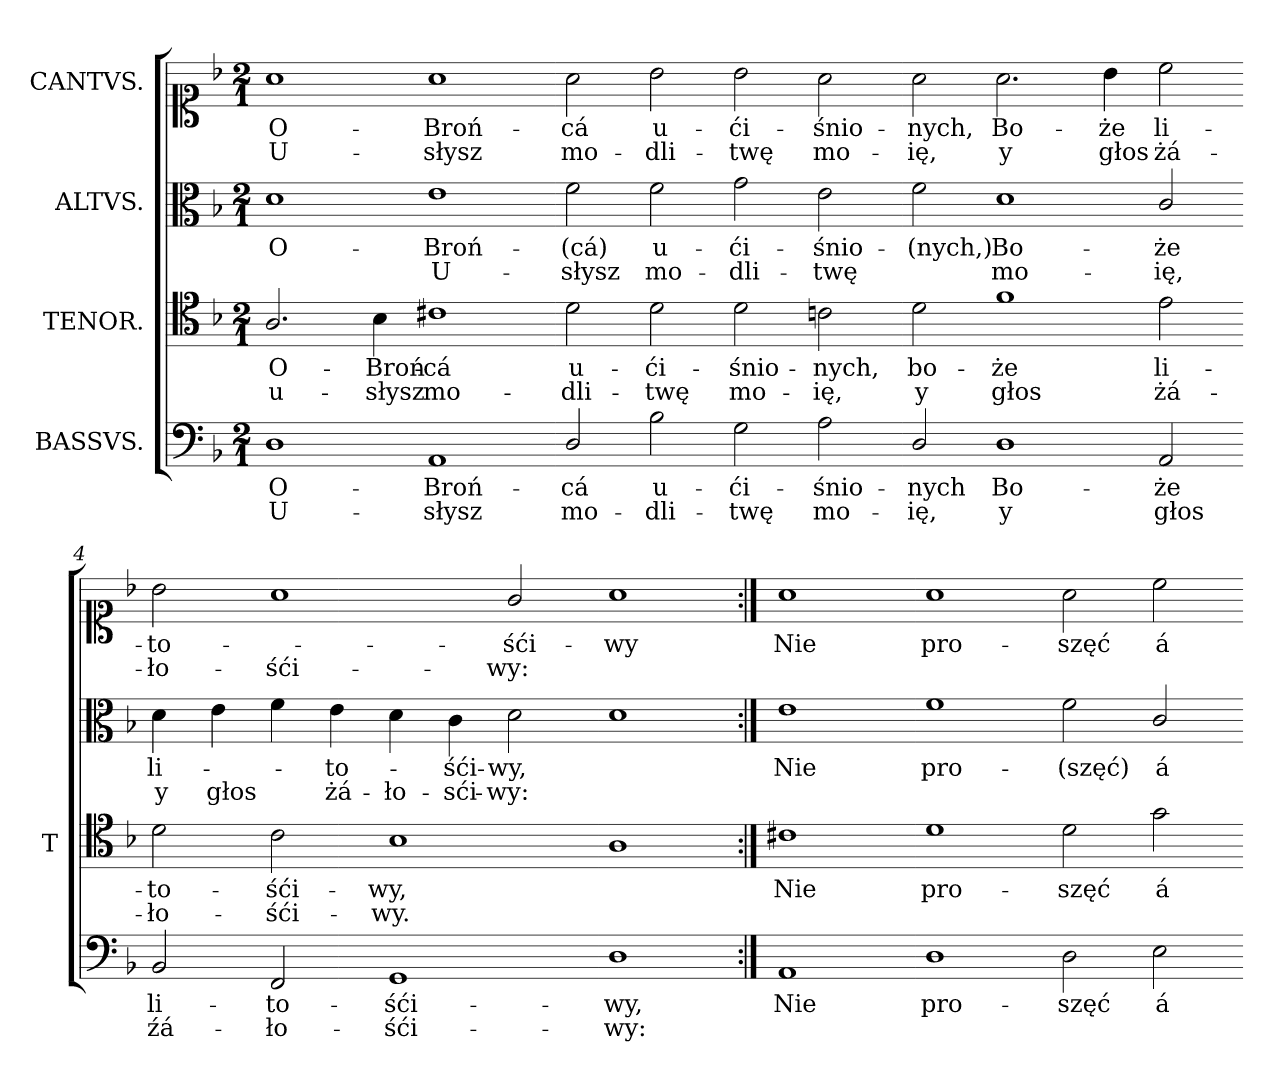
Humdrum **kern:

**kern	**text	**text	**kern	**text	**text	**kern	**text	**text	**kern	**text	**text
*part4	*part4	*part4	*part3	*part3	*part3	*part2	*part2	*part2	*part1	*part1	*part1
*staff4	*staff4	*staff4	*staff3	*staff3	*staff3	*staff2	*staff2	*staff2	*staff1	*staff1	*staff1
*I"BASSVS.	*	*	*I"TENOR.	*	*	*I"ALTVS.	*	*	*I"CANTVS.	*	*
*	*	*	*I'T	*	*	*	*	*	*	*	*
*clefF4	*	*	*clefC4	*	*	*clefC3	*	*	*clefC1	*	*
*k[b-]	*	*	*k[b-]	*	*	*k[b-]	*	*	*k[b-]	*	*
*M2/1	*	*	*M2/1	*	*	*M2/1	*	*	*M2/1	*	*
*MM300	*	*	*MM300	*	*	*MM300	*	*	*MM300	*	*
=1	=1	=1	=1	=1	=1	=1	=1	=1	=1	=1	=1
1D\	O-	U-	2.A/	O-	u-	1d\	O-	.	1a\	O-	U-
.	.	.	4B-\	-Broń-	-słysz	.	.	.	.	.	.
1AA/	-Broń-	-słysz	1c#X\	-cá	mo-	1e\	-Broń-	U-	1a\	-Broń-	-słysz
=2-	=2-	=2-	=2-	=2-	=2-	=2-	=2-	=2-	=2-	=2-	=2-
2D/	-cá	mo-	2d\	u-	-dli-	2f\	-(cá)	-słysz	2a\	-cá	mo-
2B-\	u-	-dli-	2d\	-ći-	-twę	2f\	u-	mo-	2b-\	u-	-dli-
2G\	-ći-	-twę	2d\	-śnio-	mo-	2g\	-ći-	-dli-	2b-\	-ći-	-twę
2A\	-śnio-	mo-	2cn\	-nych,	-ię,	2e\	-śnio-	-twę	2a\	-śnio-	mo-
=3-	=3-	=3-	=3-	=3-	=3-	=3-	=3-	=3-	=3-	=3-	=3-
2D/	-nych	-ię,	2d\	bo-	y	2f\	-(nych,)	.	2a\	-nych,	-ię,
1D\	Bo-	y	1f\	-że	głos	1d\	Bo-	mo-	2.a\	Bo-	y
.	.	.	.	.	.	.	.	.	4b-\	-że	głos
2AA/	-że	głos	2e\	li-	żá-	2c/	-że	-ię,	2cc\	-li-	żá-
=4-	=4-	=4-	=4-	=4-	=4-	=4-	=4-	=4-	=4-	=4-	=4-
2BB-/	li-	źá-	2d\	-to-	-ło-	4d\	li-	y	2b-\	-to-	-ło-
.	.	.	.	.	.	4e\	.	głos	.	.	.
2FF/	-to-	-ło-	2c\	-śći-	-śći-	4f\	.	.	1a\	.	-śći-
.	.	.	.	.	.	4e\	-to-	żá-	.	.	.
1GG/	-śći-	-śći-	1B-\	-wy,	-wy.	4d\	.	-ło-	.	.	.
.	.	.	.	.	.	4c\	-śći-	-sći-	.	.	.
.	.	.	.	.	.	2d	-wy,	-wy:	2g/	-śći-	-wy:
=5-	=5-	=5-	=5-	=5-	=5-	=5-	=5-	=5-	=5-	=5-	=5-
1D\	-wy,	-wy:	1A\	.	.	1d\	.	.	1a\	-wy	.
=:|!	=:|!	=:|!	=:|!	=:|!	=:|!	=:|!	=:|!	=:|!	=:|!	=:|!	=:|!
1AA/	Nie	.	1c#X\	Nie	.	1e\	Nie	.	1a\	Nie	.
=6-	=6-	=6-	=6-	=6-	=6-	=6-	=6-	=6-	=6-	=6-	=6-
1D\	pro-	.	1d\	pro-	.	1f\	pro-	.	1a\	pro-	.
2D\	-szęć	.	2d\	-szęć	.	2f\	-(szęć)	.	2a\	-szęć	.
2E\	á-	.	2g\	á-	.	2c/	á-	.	2cc\	á-	.
=-	=-	=-	=-	=-	=-	=-	=-	=-	=-	=-	=-
*-	*-	*-	*-	*-	*-	*-	*-	*-	*-	*-	*-
